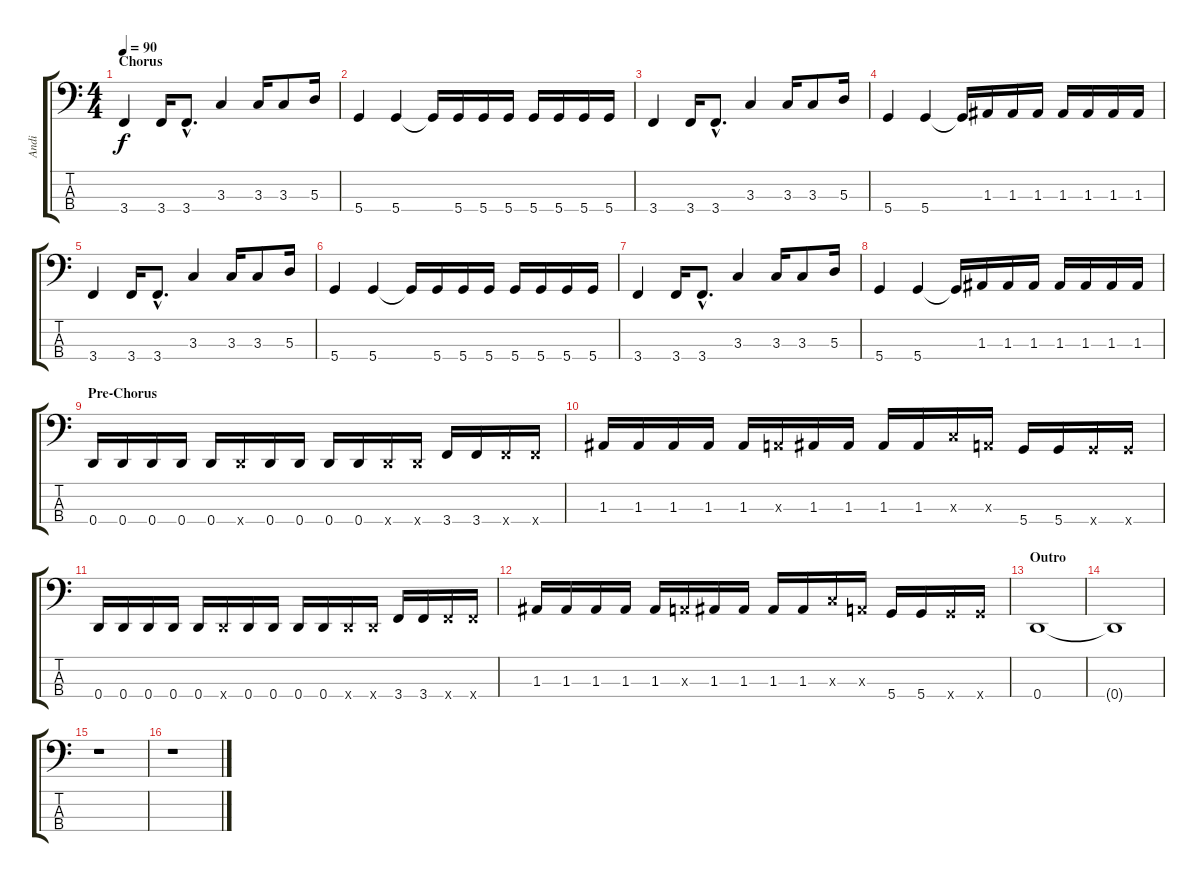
\track ("Andi" "Andi") {instrument electricbassfinger}
\staff {score tabs}
\tuning (G2 D2 A1 D1) {hide}
\ts (4 4)
\section ("" "Chorus")
\tempo 90
\clef f4
\ks c
3.4.4{dy f} 3.4.16 3.4{hac}.8{d} 3.3.4 3.3.16 3.3.8 5.3.16 |
5.4.4 5.4.4 5.4{t}.16 5.4.16 5.4.16 5.4.16 5.4.16 5.4.16 5.4.16 5.4.16 |
3.4.4 3.4.16 3.4{hac}.8{d} 3.3.4 3.3.16 3.3.8 5.3.16 |
5.4.4 5.4.4 5.4{t}.16 1.3.16 1.3.16 1.3.16 1.3.16 1.3.16 1.3.16 1.3.16 |
3.4.4 3.4.16 3.4{hac}.8{d} 3.3.4 3.3.16 3.3.8 5.3.16 |
5.4.4 5.4.4 5.4{t}.16 5.4.16 5.4.16 5.4.16 5.4.16 5.4.16 5.4.16 5.4.16 |
3.4.4 3.4.16 3.4{hac}.8{d} 3.3.4 3.3.16 3.3.8 5.3.16 |
5.4.4 5.4.4 5.4{t}.16 1.3.16 1.3.16 1.3.16 1.3.16 1.3.16 1.3.16 1.3.16 |
\section ("" "Pre-Chorus")
0.4.16 0.4.16 0.4.16 0.4.16 0.4.16 0.4{x}.16 0.4.16 0.4.16 0.4.16 0.4.16 0.4{x}.16 0.4{x}.16 3.4.16 3.4.16 3.4{x}.16 3.4{x}.16 |
1.3.16 1.3.16 1.3.16 1.3.16 1.3.16 0.3{x}.16 1.3.16 1.3.16 1.3.16 1.3.16 3.3{x}.16 0.3{x}.16 5.4.16 5.4.16 5.4{x}.16 5.4{x}.16 |
0.4.16 0.4.16 0.4.16 0.4.16 0.4.16 0.4{x}.16 0.4.16 0.4.16 0.4.16 0.4.16 0.4{x}.16 0.4{x}.16 3.4.16 3.4.16 3.4{x}.16 3.4{x}.16 |
1.3.16 1.3.16 1.3.16 1.3.16 1.3.16 0.3{x}.16 1.3.16 1.3.16 1.3.16 1.3.16 3.3{x}.16 0.3{x}.16 5.4.16 5.4.16 5.4{x}.16 5.4{x}.16 |
\section ("" "Outro")
0.4.1 |
0.4{t}.1 |
r.1 |
r.1
